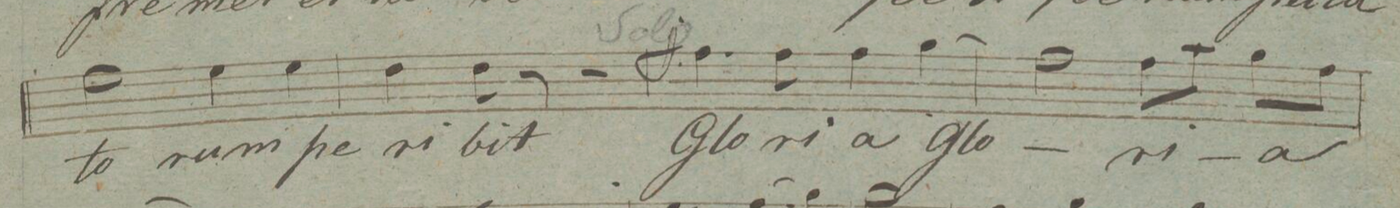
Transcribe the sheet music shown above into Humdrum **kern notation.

**kern	**text	**dynam
*I"Alto.	*	*
*clefC3	*	*
*k[f#c#g#d#]	*	*
*met(c|)	*	*
*M2/2	*	*
2f#\	-to-	.
4f#\	-rum	.
4f#\	pe-	.
=84	=84	=84
4e\	-ri-	.
8e\	-bit	.
8r	.	.
2r	.	.
=85	=85	=85
4.g#\	Glo-	ff
8g#\	-ri-	.
4g#\	-a	.
(4a\	glo-	.
=86	=86	=86
2g#\)	.	.
8g#\L	-ri-	.
8b\J	.	.
8a\L	-a	.
8g#\J	.	.
=87	=87	=87
*-	*-	*-
